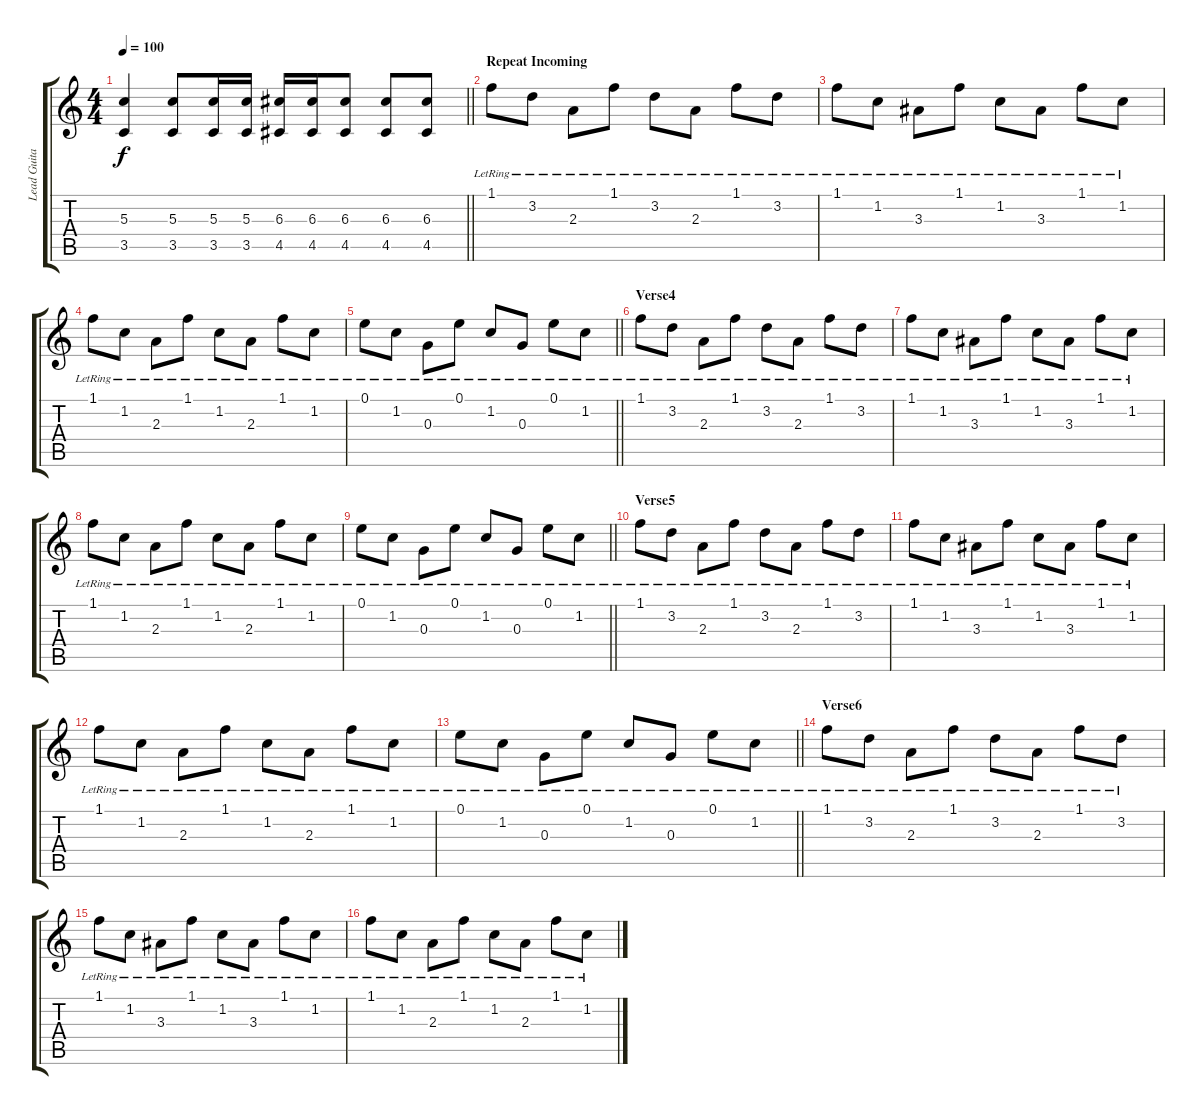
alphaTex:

\track ("Lead Guitar" "Lead Guita") {instrument acousticguitarsteel}
\staff {score tabs}
\tuning (E4 B3 G3 D3 A2 E2) {hide}
\ts (4 4)
\tempo 100
\clef g2
\barLineRight lightlight
\ks c
(5.3 3.5).4{dy f} (5.3 3.5).8 (5.3 3.5).16 (5.3 3.5).16 (6.3 4.5).16 (6.3 4.5).16 (6.3 4.5).8 (6.3 4.5).8 (6.3 4.5).8 |
\section ("" "Repeat Incoming")
1.1{lr}.8{instrument acousticguitarsteel} 3.2{lr}.8 2.3{lr}.8 1.1{lr}.8 3.2{lr}.8 2.3{lr}.8 1.1{lr}.8 3.2{lr}.8 |
1.1{lr}.8 1.2{lr}.8 3.3{lr}.8 1.1{lr}.8 1.2{lr}.8 3.3{lr}.8 1.1{lr}.8 1.2{lr}.8 |
1.1{lr}.8 1.2{lr}.8 2.3{lr}.8 1.1{lr}.8 1.2{lr}.8 2.3{lr}.8 1.1{lr}.8 1.2{lr}.8 |
\barLineRight lightlight
0.1{lr}.8 1.2{lr}.8 0.3{lr}.8 0.1{lr}.8 1.2{lr}.8 0.3{lr}.8 0.1{lr}.8 1.2{lr}.8 |
\section ("" "Verse4")
1.1{lr}.8 3.2{lr}.8 2.3{lr}.8 1.1{lr}.8 3.2{lr}.8 2.3{lr}.8 1.1{lr}.8 3.2{lr}.8 |
1.1{lr}.8 1.2{lr}.8 3.3{lr}.8 1.1{lr}.8 1.2{lr}.8 3.3{lr}.8 1.1{lr}.8 1.2{lr}.8 |
1.1{lr}.8 1.2{lr}.8 2.3{lr}.8 1.1{lr}.8 1.2{lr}.8 2.3{lr}.8 1.1{lr}.8 1.2{lr}.8 |
\barLineRight lightlight
0.1{lr}.8 1.2{lr}.8 0.3{lr}.8 0.1{lr}.8 1.2{lr}.8 0.3{lr}.8 0.1{lr}.8 1.2{lr}.8 |
\section ("" "Verse5")
1.1{lr}.8 3.2{lr}.8 2.3{lr}.8 1.1{lr}.8 3.2{lr}.8 2.3{lr}.8 1.1{lr}.8 3.2{lr}.8 |
1.1{lr}.8 1.2{lr}.8 3.3{lr}.8 1.1{lr}.8 1.2{lr}.8 3.3{lr}.8 1.1{lr}.8 1.2{lr}.8 |
1.1{lr}.8 1.2{lr}.8 2.3{lr}.8 1.1{lr}.8 1.2{lr}.8 2.3{lr}.8 1.1{lr}.8 1.2{lr}.8 |
\barLineRight lightlight
0.1{lr}.8 1.2{lr}.8 0.3{lr}.8 0.1{lr}.8 1.2{lr}.8 0.3{lr}.8 0.1{lr}.8 1.2{lr}.8 |
\section ("" "Verse6")
1.1{lr}.8 3.2{lr}.8 2.3{lr}.8 1.1{lr}.8 3.2{lr}.8 2.3{lr}.8 1.1{lr}.8 3.2{lr}.8 |
1.1{lr}.8 1.2{lr}.8 3.3{lr}.8 1.1{lr}.8 1.2{lr}.8 3.3{lr}.8 1.1{lr}.8 1.2{lr}.8 |
1.1{lr}.8 1.2{lr}.8 2.3{lr}.8 1.1{lr}.8 1.2{lr}.8 2.3{lr}.8 1.1{lr}.8 1.2{lr}.8
